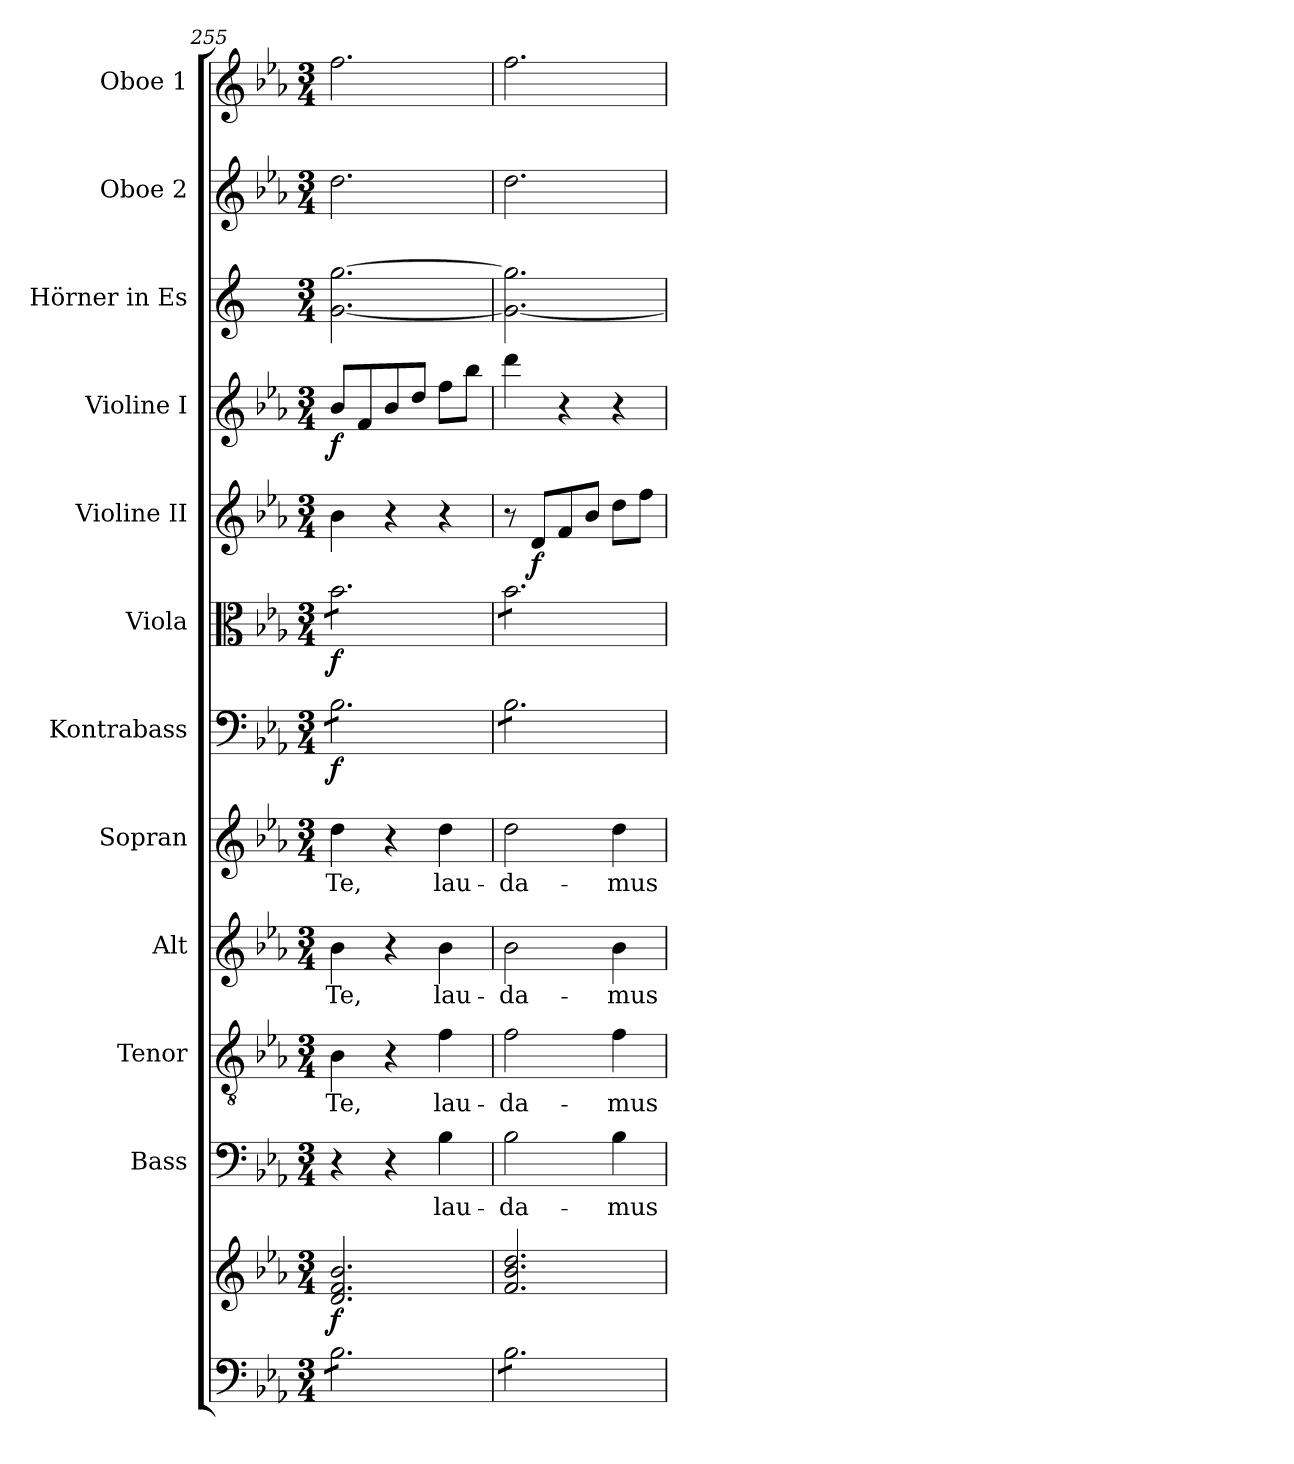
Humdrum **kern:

**kern	**kern	**dynam	**kern	**text	**kern	**text	**kern	**text	**kern	**text	**kern	**dynam	**kern	**dynam	**kern	**dynam	**kern	**dynam	**kern	**kern	**kern
*part12	*part12	*part12	*part11	*part11	*part10	*part10	*part9	*part9	*part8	*part8	*part7	*part7	*part6	*part6	*part5	*part5	*part4	*part4	*part3	*part2	*part1
*staff13	*staff12	*staff12/13	*staff11	*staff11	*staff10	*staff10	*staff9	*staff9	*staff8	*staff8	*staff7	*staff7	*staff6	*staff6	*staff5	*staff5	*staff4	*staff4	*staff3	*staff2	*staff1
*	*	*	*I"Bass	*	*I"Tenor	*	*I"Alt	*	*I"Sopran	*	*I"Kontrabass	*	*I"Viola	*	*I"Violine II	*	*I"Violine I	*	*I"Hörner in Es	*I"Oboe 2	*I"Oboe 1
*	*	*	*I'B.	*	*I'T.	*	*I'A.	*	*I'S.	*	*I'Kb.	*	*I'Vla.	*	*I'Vl. II	*	*I'Vl. I	*	*	*I'Ob. 2	*I'Ob. 1
*clefF4	*clefG2	*	*clefF4	*	*clefGv2	*	*clefG2	*	*clefG2	*	*clefF4	*	*clefC3	*	*clefG2	*	*clefG2	*	*clefG2	*clefG2	*clefG2
*	*	*	*	*	*	*	*	*	*	*	*ITrd7c12	*	*	*	*	*	*	*	*ITrd5c9	*	*
*k[b-e-a-]	*k[b-e-a-]	*	*k[b-e-a-]	*	*k[b-e-a-]	*	*k[b-e-a-]	*	*k[b-e-a-]	*	*k[b-e-a-]	*	*k[b-e-a-]	*	*k[b-e-a-]	*	*k[b-e-a-]	*	*k[b-e-a-]	*k[b-e-a-]	*k[b-e-a-]
*E-:	*E-:	*	*E-:	*	*E-:	*	*E-:	*	*E-:	*	*E-:	*	*E-:	*	*E-:	*	*E-:	*	*E-:	*E-:	*E-:
*M3/4	*M3/4	*	*M3/4	*	*M3/4	*	*M3/4	*	*M3/4	*	*M3/4	*	*M3/4	*	*M3/4	*	*M3/4	*	*M3/4	*M3/4	*M3/4
=255	=255	=255	=255	=255	=255	=255	=255	=255	=255	=255	=255	=255	=255	=255	=255	=255	=255	=255	=255	=255	=255
!	!	!LO:DY:b	!	!LO:LY:b	!	!LO:LY:b	!	!LO:LY:b	!	!LO:LY:b	!	!LO:DY:b	!	!LO:DY:b	!	!	!	!LO:DY:b	!	!	!
*tremolo	*	*	*	*	*	*	*	*	*	*	*	*	*	*	*	*	*	*	*	*	*
*	*	*	*	*	*	*	*	*	*	*	*tremolo	*	*	*	*	*	*	*	*	*	*
*	*	*	*	*	*	*	*	*	*	*	*	*	*tremolo	*	*	*	*	*	*	*	*
8B-\L	2.d/ 2.f/ 2.b-/	f	4r	Te,	4B-\	Te,	4b-\	Te,	4dd\	Te,	8BB-\L	f	8b-\L	f	4b-\	.	8b-/L	f	[2.B-\ [2.b-\	2.dd\	2.ff\
8B-\	.	.	.	.	.	.	.	.	.	.	8BB-\	.	8b-\	.	.	.	8f/	.	.	.	.
8B-\	.	.	4r	.	4r	.	4r	.	4r	.	8BB-\	.	8b-\	.	4r	.	8b-/	.	.	.	.
8B-\	.	.	.	.	.	.	.	.	.	.	8BB-\	.	8b-\	.	.	.	8dd/J	.	.	.	.
!	!	!	!	!LO:LY:b	!	!LO:LY:b	!	!LO:LY:b	!	!LO:LY:b	!	!	!	!	!	!	!	!	!	!	!
8B-\	.	.	4B-\	lau-	4f\	lau-	4b-\	lau-	4dd\	lau-	8BB-\	.	8b-\	.	4r	.	8ff\L	.	.	.	.
8B-\J	.	.	.	.	.	.	.	.	.	.	8BB-\J	.	8b-\J	.	.	.	8bb-\J	.	.	.	.
=256	=256	=256	=256	=256	=256	=256	=256	=256	=256	=256	=256	=256	=256	=256	=256	=256	=256	=256	=256	=256	=256
!	!	!	!	!LO:LY:b	!	!LO:LY:b	!	!LO:LY:b	!	!LO:LY:b	!	!	!	!	!	!	!	!	!	!	!
8B-\L	2.f/ 2.b-/ 2.dd/	.	2B-\	-da-	2f\	-da-	2b-\	-da-	2dd\	-da-	8BB-\L	.	8b-\L	.	8r	.	4ddd\	.	2.B-\_ 2.b-\]	2.dd\	2.ff\
!	!	!	!	!	!	!	!	!	!	!	!	!	!	!	!	!LO:DY:b	!	!	!	!	!
8B-\	.	.	.	.	.	.	.	.	.	.	8BB-\	.	8b-\	.	8d/L	f	.	.	.	.	.
8B-\	.	.	.	.	.	.	.	.	.	.	8BB-\	.	8b-\	.	8f/	.	4r	.	.	.	.
8B-\	.	.	.	.	.	.	.	.	.	.	8BB-\	.	8b-\	.	8b-/J	.	.	.	.	.	.
!	!	!	!	!LO:LY:b	!	!LO:LY:b	!	!LO:LY:b	!	!LO:LY:b	!	!	!	!	!	!	!	!	!	!	!
8B-\	.	.	4B-\	-mus	4f\	-mus	4b-\	-mus	4dd\	-mus	8BB-\	.	8b-\	.	8dd\L	.	4r	.	.	.	.
8B-\J	.	.	.	.	.	.	.	.	.	.	8BB-\J	.	8b-\J	.	8ff\J	.	.	.	.	.	.
*	*	*	*	*	*	*	*	*	*	*	*	*	*Xtremolo	*	*	*	*	*	*	*	*
*	*	*	*	*	*	*	*	*	*	*	*Xtremolo	*	*	*	*	*	*	*	*	*	*
*Xtremolo	*	*	*	*	*	*	*	*	*	*	*	*	*	*	*	*	*	*	*	*	*
=	=	=	=	=	=	=	=	=	=	=	=	=	=	=	=	=	=	=	=	=	=
*-	*-	*-	*-	*-	*-	*-	*-	*-	*-	*-	*-	*-	*-	*-	*-	*-	*-	*-	*-	*-	*-
